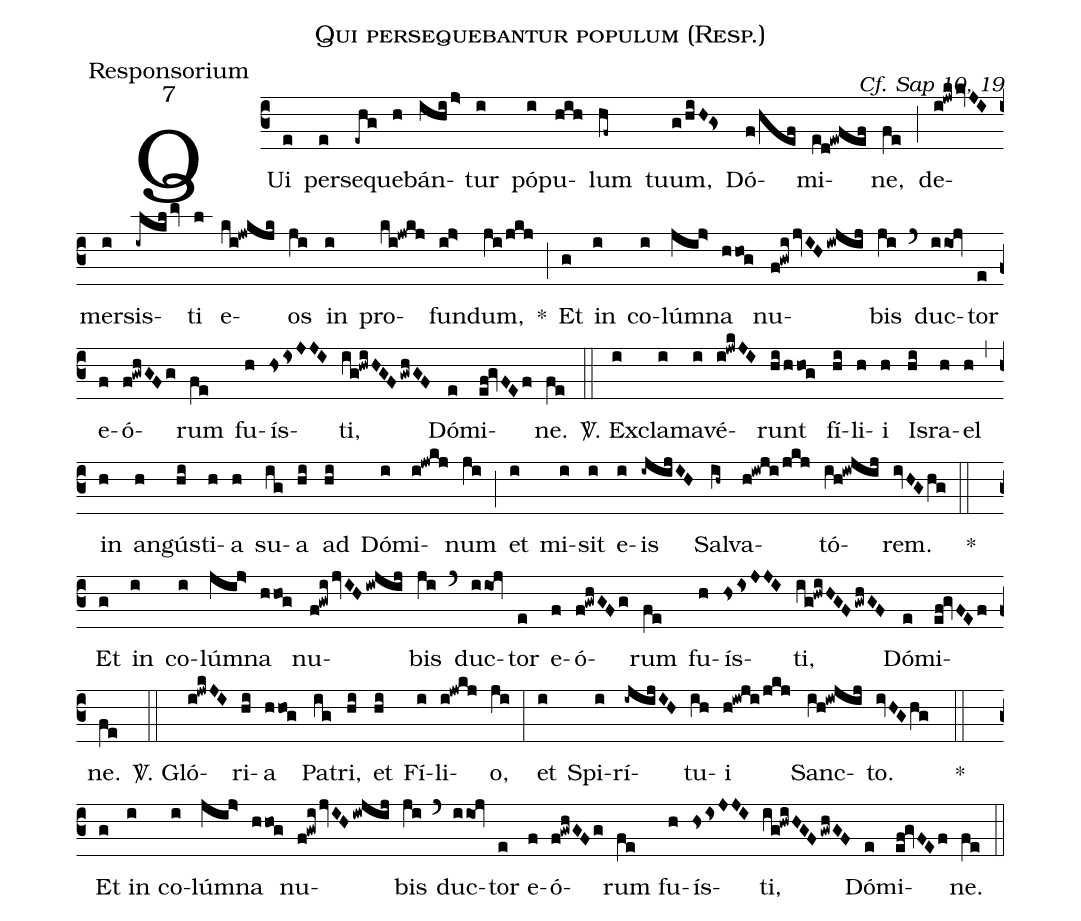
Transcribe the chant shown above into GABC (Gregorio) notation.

name:Qui persequebantur populum (Resp.);
office-part:Responsorium;
mode:7;
commentary:Cf. Sap 10, 19;
%%
(c3)QUi(e) per(e)se(-ehg)que(h)bán(ihi/j>)tur(i) pó(i)pu(hih)lum(hf~) tuum,(g/hiH!Gs) Dó(f/hef)mi(ed!ewfef)ne,(fe) (;) de(i!jwkkvJI)mer(i)sis(-ilkl/mv)ti(l) e(ki!jwkjk)os(ji) in(i) pro(ki!jwkj)fun(ij>)dum,(ji/jkj) *(;) Et(g) in(i) co(i)lúm(jij>)na(hhog) nu(f!gwi/jvIH/iwjij)bis(ji) (`) duc(iioj)tor(e) e(f)ó(f!gwhGFg)rum(fe) fu(h)ís(hsisJJI)ti,(ig!hwiHGF/gwhGF) Dó(e)mi(ef!gvFEf)ne.(fe) (::)

<sp>V/</sp>. Ex(i)cla(i)ma(i)vé(i!jwkJI)runt(hi/hhog) fí(hi)li(h)i(h) Is(hi)ra(h)el(h) (,) in(h) an(h)gús(hi)ti(h)a(h) su(ig)a(hi) ad(hi) Dó(i)mi(i!jwkj)num(ji) (;) et(i) mi(i)sit(i) e(i)is(-ijijIH) Sal(ih~)va(h!iwji/jkj)tó(ih!iwjij)rem.(ivHGhg) (::)
*() Et(g) in(i) co(i)lúm(jij>)na(hhog) nu(f!gwi/jvIH/iwjij)bis(ji) (`) duc(iioj)tor(e) e(f)ó(f!gwhGFg)rum(fe) fu(h)ís(hsisJJI)ti,(ig!hwiHGF/gwhGF) Dó(e)mi(ef!gvFEf)ne.(fe) (::)

<sp>V/</sp>. Gló(i!jwkJI)ri(hi)a(hhog) Pa(ig)tri,(hi) et(hi) Fí(i)li(i!jwkj)o,(ji) (:) et(i) Spi(i)rí(-ijijIH)tu(ih)i(h!iwji/jkj) Sanc(ih!iwjij)to.(ivHGhg) ( ::)
*() Et(g) in(i) co(i)lúm(jij>)na(hhog) nu(f!gwi/jvIH/iwjij)bis(ji) (`) duc(iioj)tor(e) e(f)ó(f!gwhGFg)rum(fe) fu(h)ís(hsisJJI)ti,(ig!hwiHGF/gwhGF) Dó(e)mi(ef!gvFEf)ne.(fe) (::)
